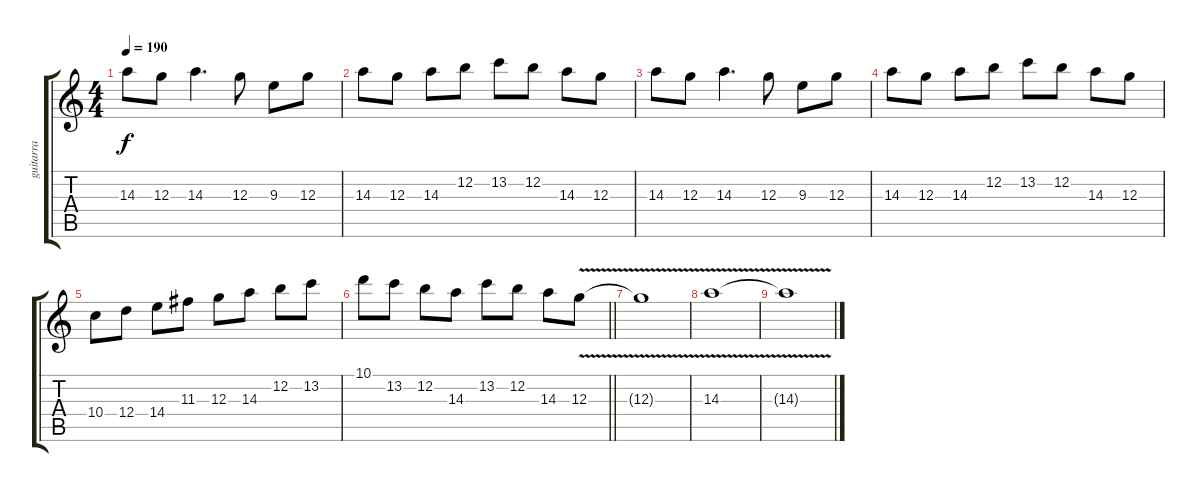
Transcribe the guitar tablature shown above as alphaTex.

\track ("guitarra" "guitarra") {instrument overdrivenguitar}
\staff {score tabs}
\tuning (E4 B3 G3 D3 A2 E2) {hide}
\ts (4 4)
\tempo 190
\clef g2
\ks c
14.3.8{dy f} 12.3.8 14.3.4{d} 12.3.8 9.3.8 12.3.8 |
14.3.8 12.3.8 14.3.8 12.2.8 13.2.8 12.2.8 14.3.8 12.3.8 |
14.3.8 12.3.8 14.3.4{d} 12.3.8 9.3.8 12.3.8 |
14.3.8 12.3.8 14.3.8 12.2.8 13.2.8 12.2.8 14.3.8 12.3.8 |
10.4.8 12.4.8 14.4.8 11.3.8 12.3.8 14.3.8 12.2.8 13.2.8 |
\barLineRight lightlight
10.1.8 13.2.8 12.2.8 14.3.8 13.2.8 12.2.8 14.3.8 12.3{v}.8 |
12.3{v t}.1 |
14.3{v}.1 |
14.3{v t}.1
